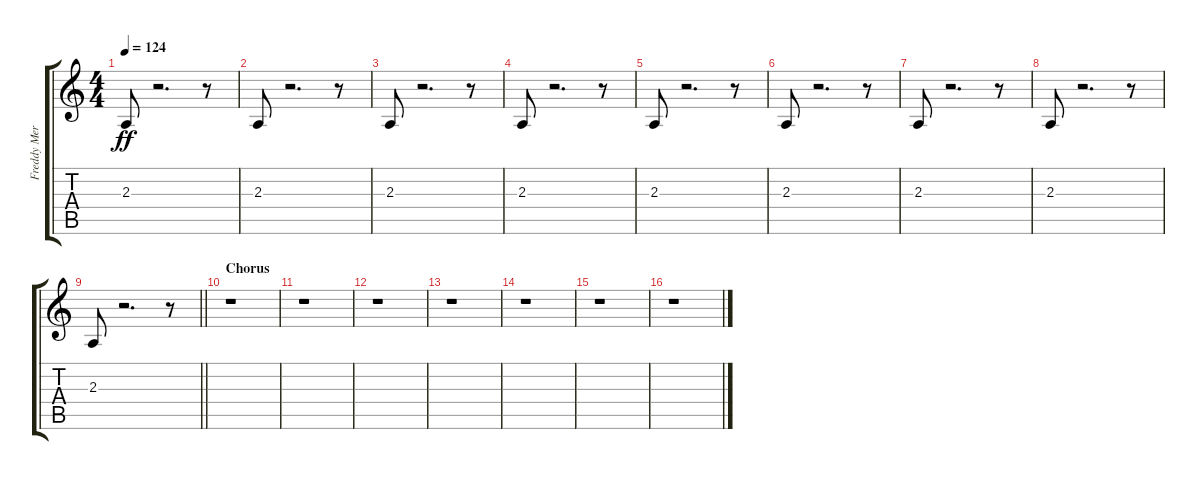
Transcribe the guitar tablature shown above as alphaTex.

\track ("Freddy Mercury / Synths." "Freddy Mer") {instrument lead3calliope}
\staff {score tabs}
\tuning (E4 B3 G3 D3 A2 E2) {hide}
\ts (4 4)
\tempo 124
\clef g2
\ks c
2.3.8{dy ff} r.2{d} r.8 |
2.3.8 r.2{d} r.8 |
2.3.8 r.2{d} r.8 |
2.3.8 r.2{d} r.8 |
2.3.8 r.2{d} r.8 |
2.3.8 r.2{d} r.8 |
2.3.8 r.2{d} r.8 |
2.3.8 r.2{d} r.8 |
\barLineRight lightlight
2.3.8 r.2{d} r.8 |
\section ("" "Chorus")
r.1 |
r.1 |
r.1 |
r.1 |
r.1 |
r.1 |
r.1
